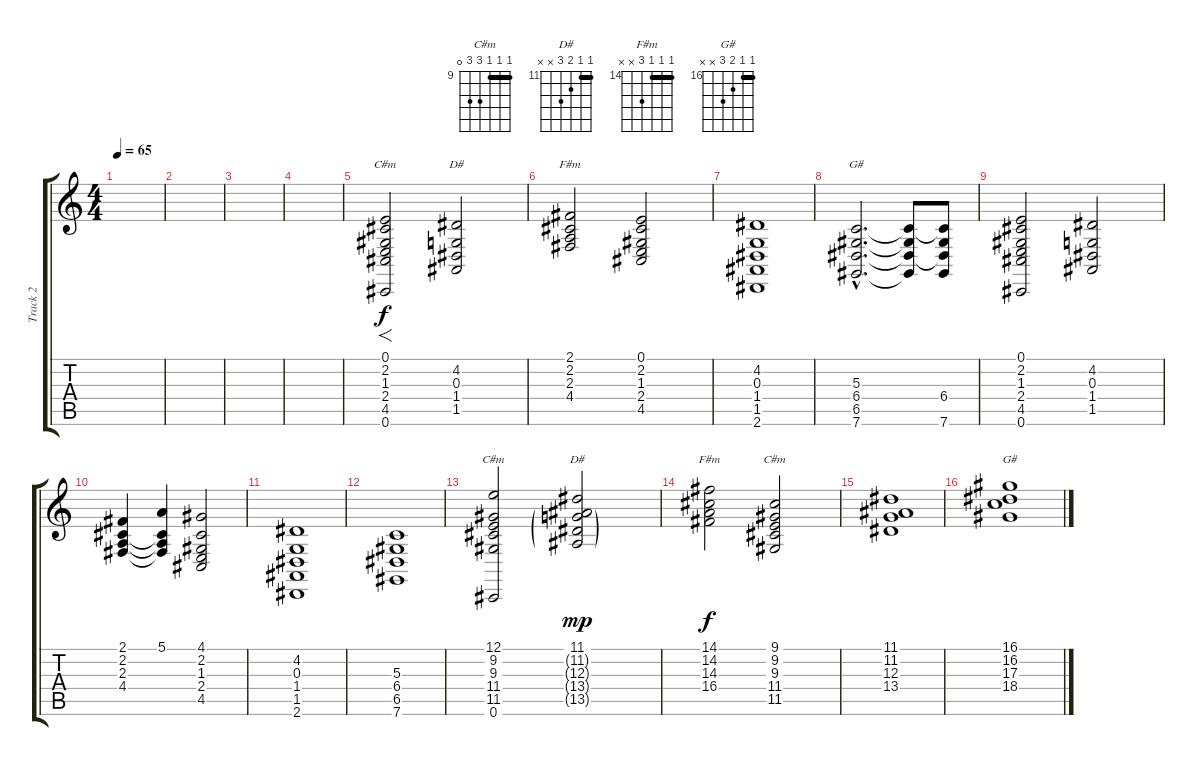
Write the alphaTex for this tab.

\track ("Track 2" "Track 2") {instrument synthstrings1}
\staff {score tabs}
\tuning (E4 B3 G3 D3 A2 Db2) {hide}
\chord ("C#m" 0 2 1 2 4 0)
\chord ("D#" x 4 0 1 1 2)
\chord ("F#m" 2 2 2 4 x x) {barre 2}
\chord ("G#" x x 5 6 6 7) {firstfret 5}
\chord ("C#m" 12 9 9 11 11 0) {firstfret 9 barre 9}
\chord ("D#" 11 11 12 13 x x) {firstfret 11 barre 11}
\chord ("F#m" 14 14 14 16 x x) {firstfret 14 barre 14}
\chord ("C#m" 9 9 9 11 11 0) {firstfret 9 barre 9}
\chord ("G#" 16 16 17 18 x x) {firstfret 16 barre 16}
\ts (4 4)
\tempo 65
\clef g2
\ks c
|
|
|
|
(0.1 2.2 1.3 2.4 4.5 0.6).2{f ch "C#m"} (4.2 0.3 1.4 1.5).2{ch "D#"} |
(2.1 2.2 2.3 4.4).2{ch "F#m"} (0.1 2.2 1.3 2.4 4.5).2 |
(4.2 0.3 1.4 1.5 2.6).1 |
(5.3{hac} 6.4{hac} 6.5{hac} 7.6{hac}).2{d ch "G#"} (5.3{t} 6.4{t} 6.5{t} 7.6{t}).8 (5.3{t} 6.4 6.5{t} 7.6).8 |
(0.1 2.2 1.3 2.4 4.5 0.6).2 (4.2 0.3 1.4 1.5).2 |
(2.1 2.2 2.3 4.4).4 (5.1 2.2{t} 2.3{t} 4.4{t}).4 (4.1 2.2 1.3 2.4 4.5).2 |
(4.2 0.3 1.4 1.5 2.6).1 |
(5.3 6.4 6.5 7.6).1 |
(12.1 9.2 9.3 11.4 11.5 0.6).2{ch "C#m"} (11.1 11.2{g} 12.3{g} 13.4{g} 13.5{g}).2{ch "D#" dy mp} |
(14.1 14.2 14.3 16.4).2{ch "F#m" dy f} (9.1 9.2 9.3 11.4 11.5).2{ch "C#m"} |
(11.1 11.2 12.3 13.4).1 |
(16.1 16.2 17.3 18.4).1{ch "G#" volume 4}
